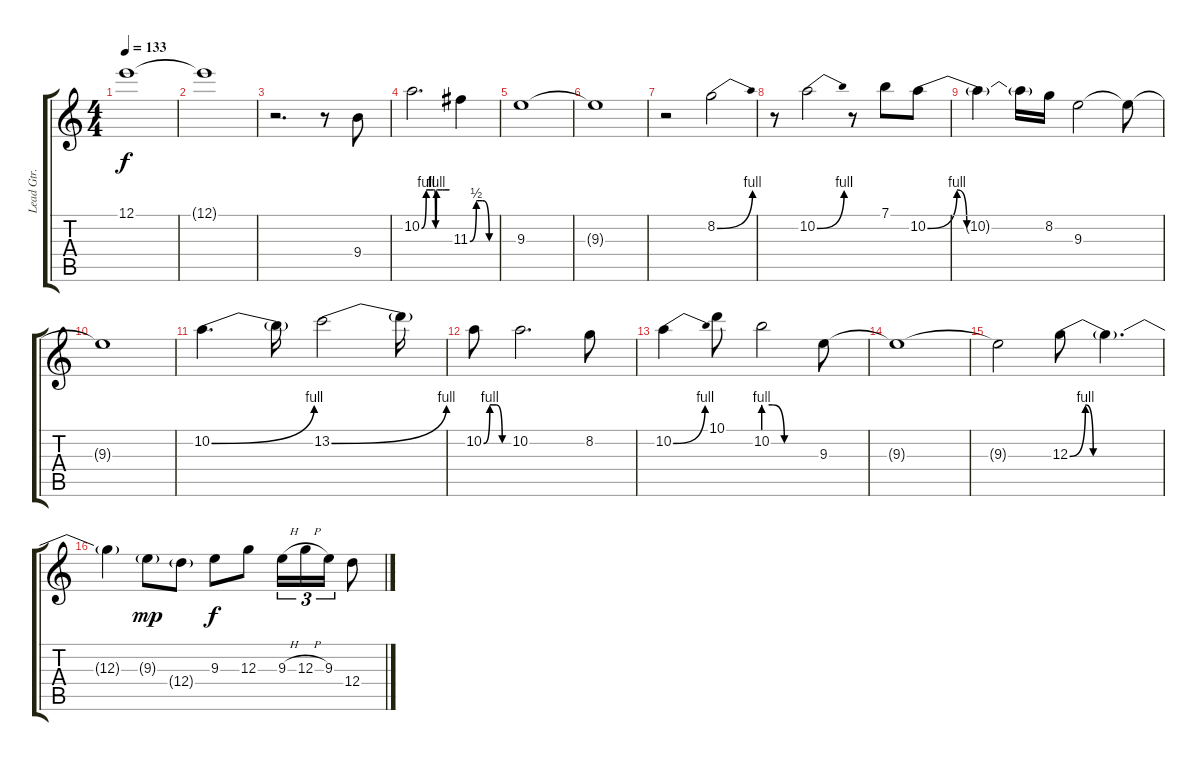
\track ("Lead Gtr." "Lead Gtr.") {instrument distortionguitar}
\staff {score tabs}
\tuning (E4 B3 G3 D3 A2 E2) {hide}
\ts (4 4)
\tempo 133
\clef g2
\ks c
12.1.1{dy f} |
12.1{t}.1 |
r.2{d} r.8 9.4.8 |
10.2{be (custom 0 0 10 4 20 4 25 4 28 4 30 0 32 4 35 4 40 4 45 4 50 4 60 4)}.2{d} 11.3{be (custom 0 0 15 2 30 2 45 0 60 0)}.4 |
9.3.1 |
9.3{t}.1 |
r.2 8.2{be (bend 0 0 60 4)}.2 |
r.8 10.2{be (bend 0 0 60 4)}.2 r.8 7.1.8 10.2{be (custom 0 0 15 4 20 0 30 0 45 0 60 0)}.8 |
10.2{t}.4 10.2{t}.16 8.2.16 9.3.2 9.3{t}.8 |
9.3{t}.1 |
10.2{be (bend 0 0 60 4)}.4{d} 10.2{t}.16 13.2{be (bend 0 0 60 4)}.2 13.2{t}.16 |
10.2{be (custom 0 0 15 4 30 4 45 0 60 0)}.8 10.2.2{d} 8.2.8 |
10.2{be (bend 0 0 60 4)}.4 10.1.8 10.2{be (custom 0 4 10 4 24 0 30 0 40 0 60 0)}.2 9.3.8 |
9.3{t}.1 |
9.3{t}.2 12.3{be (custom 0 0 10 4 15 0 20 0 30 0 45 0 60 0)}.8 12.3{t}.4{d} |
12.3{t}.4 9.3{g}.8{dy mp} 12.4{g}.8 9.3.8{dy f} 12.3.8 9.3{h}.16{tu (3 2)} 12.3{h}.16{tu (3 2)} 9.3.16{tu (3 2)} 12.4.8
